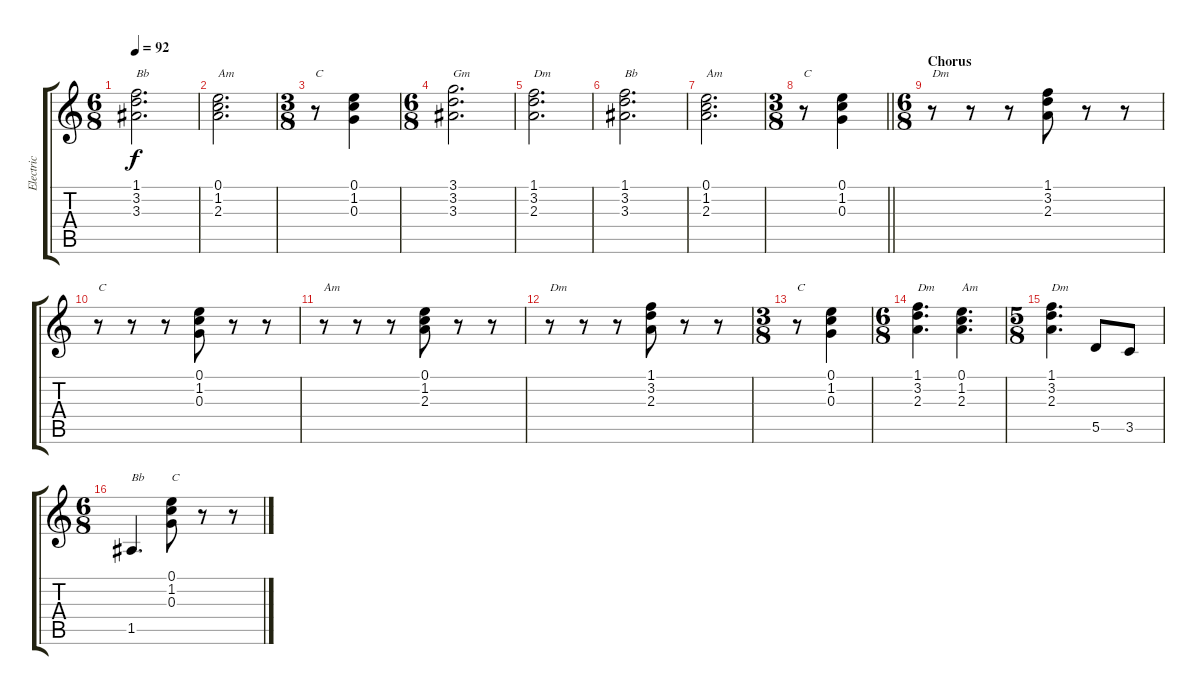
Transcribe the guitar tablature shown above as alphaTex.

\track ("Electric" "Electric") {instrument overdrivenguitar}
\staff {score tabs}
\tuning (E4 B3 G3 D3 A2 E2) {hide}
\ts (6 8)
\tempo 92
\clef g2
\ks c
(1.1 3.2 3.3).2{d txt "Bb" dy f} |
(0.1 1.2 2.3).2{d txt "Am"} |
\ts (3 8)
r.8{txt "C"} (0.1 1.2 0.3).4 |
\ts (6 8)
(3.1 3.2 3.3).2{d txt "Gm"} |
(1.1 3.2 2.3).2{d txt "Dm"} |
(1.1 3.2 3.3).2{d txt "Bb"} |
(0.1 1.2 2.3).2{d txt "Am"} |
\ts (3 8)
\barLineRight lightlight
r.8{txt "C"} (0.1 1.2 0.3).4 |
\ts (6 8)
\section ("" "Chorus")
r.8{txt "Dm"} r.8 r.8 (1.1 3.2 2.3).8 r.8 r.8 |
r.8{txt "C"} r.8 r.8 (0.1 1.2 0.3).8 r.8 r.8 |
r.8{txt "Am"} r.8 r.8 (0.1 1.2 2.3).8 r.8 r.8 |
r.8{txt "Dm"} r.8 r.8 (1.1 3.2 2.3).8 r.8 r.8 |
\ts (3 8)
r.8{txt "C"} (0.1 1.2 0.3).4 |
\ts (6 8)
(1.1 3.2 2.3).4{d txt "Dm"} (0.1 1.2 2.3).4{d txt "Am"} |
\ts (5 8)
(1.1 3.2 2.3).4{d txt "Dm"} 5.5.8 3.5.8 |
\ts (6 8)
1.5.4{d txt "Bb"} (0.1 1.2 0.3).8{txt "C"} r.8 r.8
